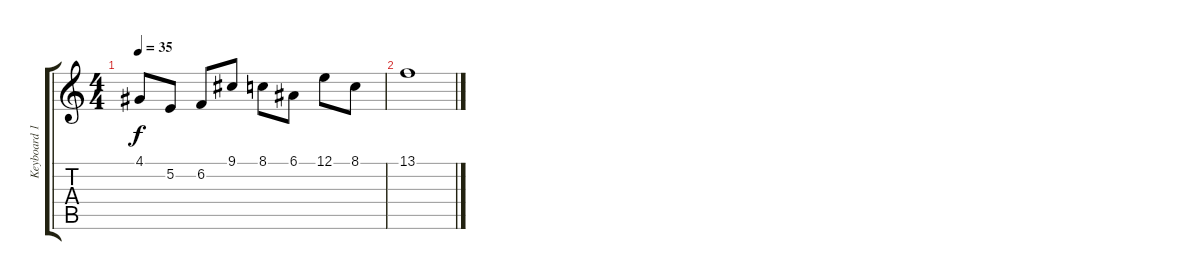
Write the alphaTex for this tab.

\track ("Keyboard 1" "Keyboard 1") {instrument harpsichord}
\staff {score tabs}
\tuning (E4 B3 G3 D3 A2 E2) {hide}
\ts (4 4)
\tempo 35
\clef g2
\ks c
4.1.8{dy f} 5.2.8 6.2.8 9.1.8 8.1.8 6.1.8 12.1.8 8.1.8 |
13.1.1
